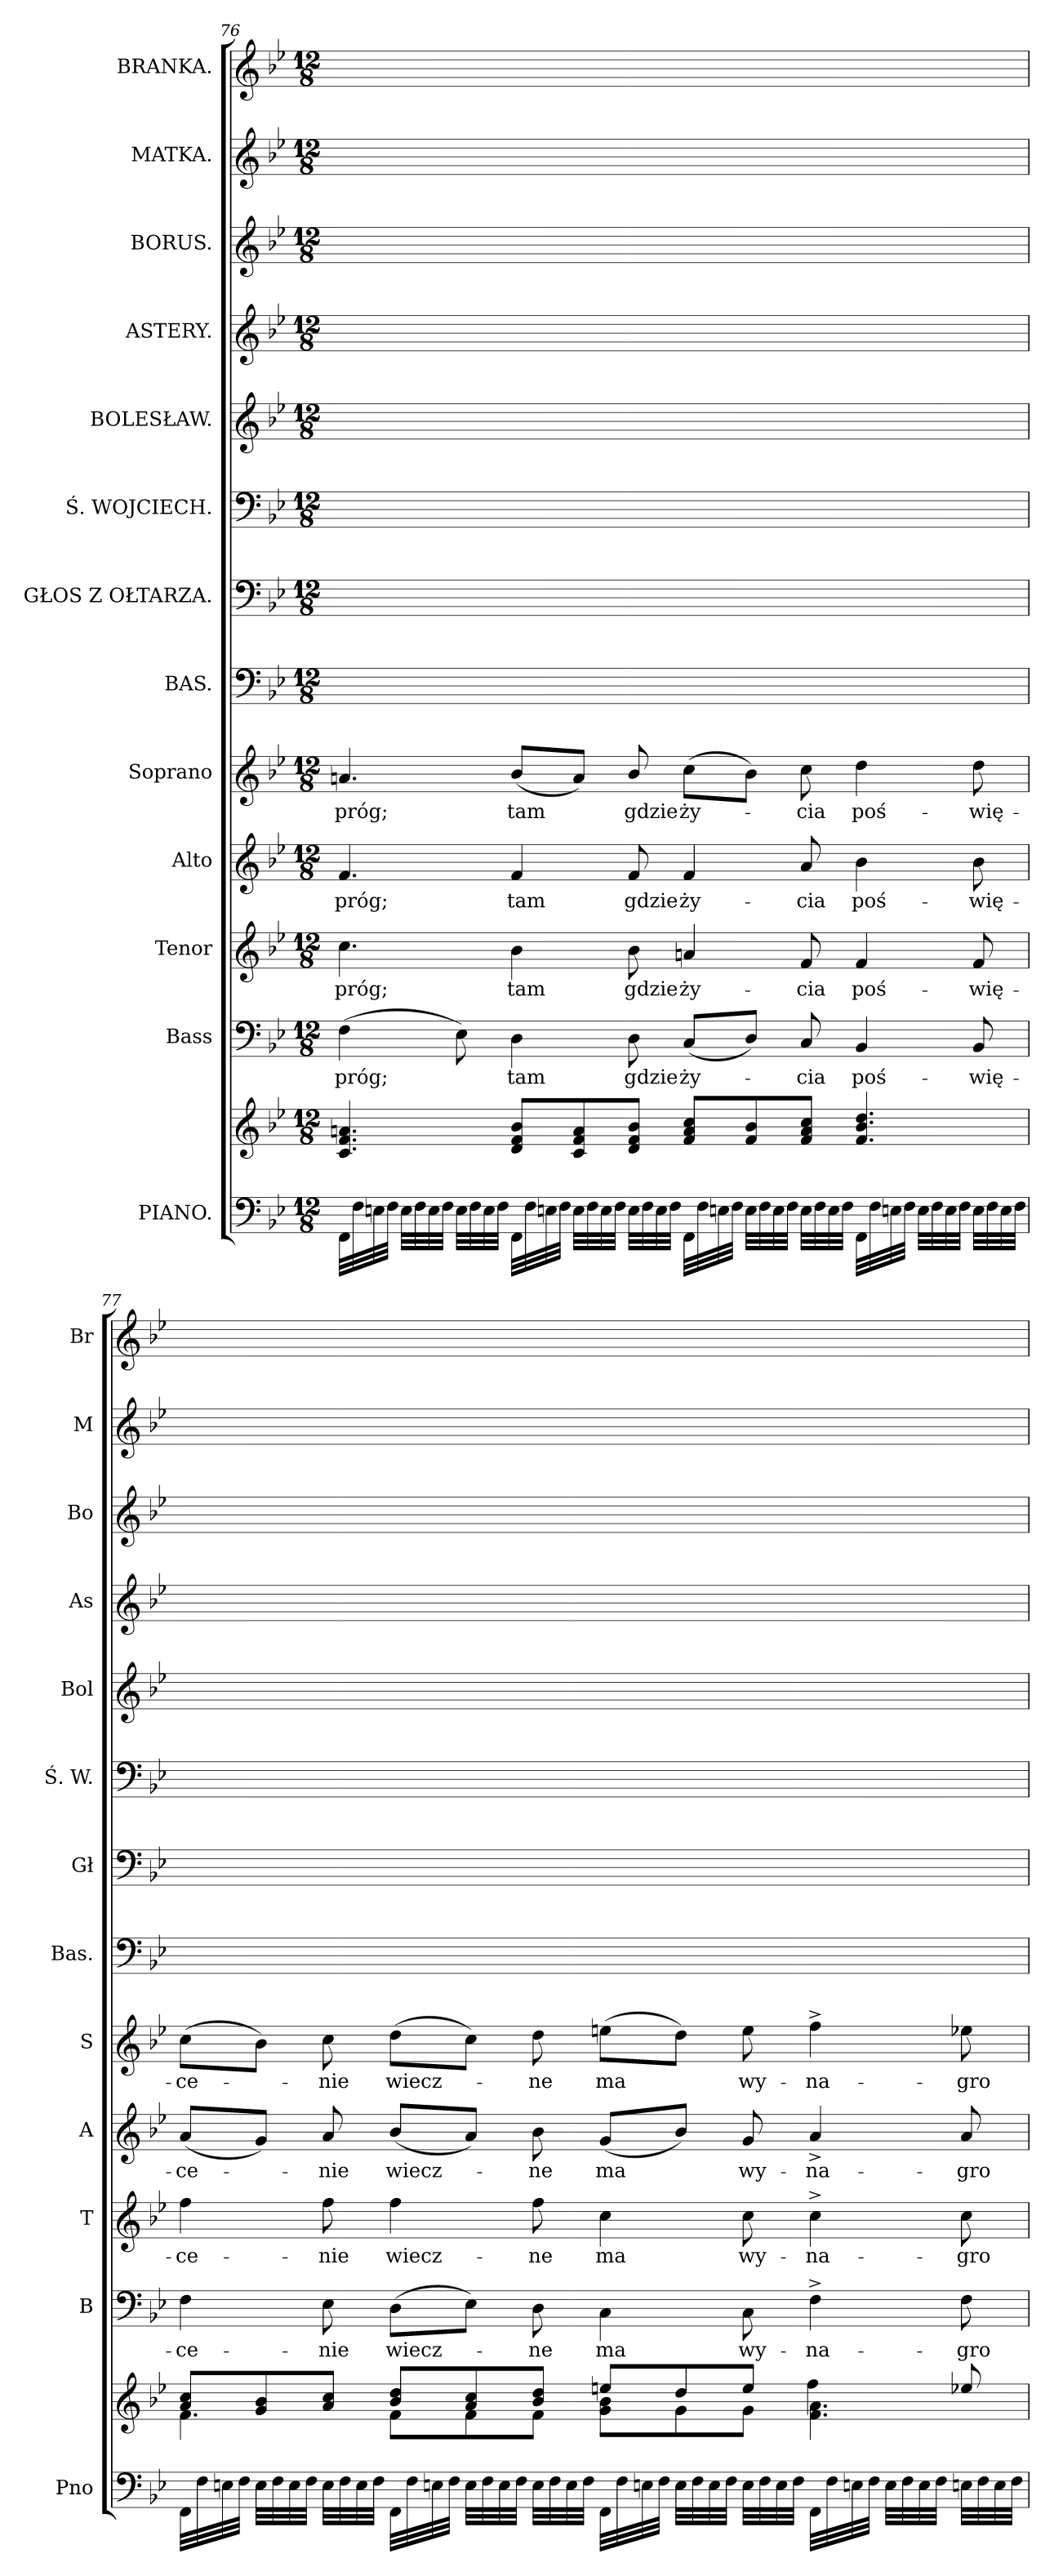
**kern	**kern	**kern	**text	**kern	**text	**kern	**text	**kern	**text	**kern	**kern	**kern	**kern	**kern	**kern	**kern	**kern
*part13	*part13	*part12	*part12	*part11	*part11	*part10	*part10	*part9	*part9	*part8	*part7	*part6	*part5	*part4	*part3	*part2	*part1
*staff14	*staff13	*staff12	*staff12	*staff11	*staff11	*staff10	*staff10	*staff9	*staff9	*staff8	*staff7	*staff6	*staff5	*staff4	*staff3	*staff2	*staff1
*I"PIANO.	*	*I"Bass	*	*I"Tenor	*	*I"Alto	*	*I"Soprano	*	*I"BAS.	*I"GŁOS Z OŁTARZA.	*I"Ś. WOJCIECH.	*I"BOLESŁAW.	*I"ASTERY.	*I"BORUS.	*I"MATKA.	*I"BRANKA.
*I'Pno	*	*I'B	*	*I'T	*	*I'A	*	*I'S	*	*I'Bas.	*I'Gł	*I'Ś. W.	*I'Bol	*I'As	*I'Bo	*I'M	*I'Br
*clefF4	*clefG2	*clefF4	*	*clefG2	*	*clefG2	*	*clefG2	*	*clefF4	*clefF4	*clefF4	*clefG2	*clefG2	*clefG2	*clefG2	*clefG2
*	*	*	*	*ITrd8c12	*	*	*	*	*	*	*	*	*ITrd8c12	*	*ITrd8c12	*	*
*k[b-e-]	*k[b-e-]	*k[b-e-]	*	*k[b-e-]	*	*k[b-e-]	*	*k[b-e-]	*	*k[b-e-]	*k[b-e-]	*k[b-e-]	*k[b-e-]	*k[b-e-]	*k[b-e-]	*k[b-e-]	*k[b-e-]
*M12/8	*M12/8	*M12/8	*	*M12/8	*	*M12/8	*	*M12/8	*	*M12/8	*M12/8	*M12/8	*M12/8	*M12/8	*M12/8	*M12/8	*M12/8
=76	=76	=76	=76	=76	=76	=76	=76	=76	=76	=76	=76	=76	=76	=76	=76	=76	=76
32FF\LLL	4.c/ 4.f/ 4.an/	(4F\	próg;	4.c\	próg;	4.f/	próg;	4.an/	próg;	1.ryy	1.ryy	1.ryy	1.ryy	1.ryy	1.ryy	1.ryy	1.ryy
32F\	.	.	.	.	.	.	.	.	.	.	.	.	.	.	.	.	.
32En\	.	.	.	.	.	.	.	.	.	.	.	.	.	.	.	.	.
32F\JJJ	.	.	.	.	.	.	.	.	.	.	.	.	.	.	.	.	.
32E\LLL	.	.	.	.	.	.	.	.	.	.	.	.	.	.	.	.	.
32F\	.	.	.	.	.	.	.	.	.	.	.	.	.	.	.	.	.
32E\	.	.	.	.	.	.	.	.	.	.	.	.	.	.	.	.	.
32F\JJJ	.	.	.	.	.	.	.	.	.	.	.	.	.	.	.	.	.
32E\LLL	.	8E-\)	.	.	.	.	.	.	.	.	.	.	.	.	.	.	.
32F\	.	.	.	.	.	.	.	.	.	.	.	.	.	.	.	.	.
32E\	.	.	.	.	.	.	.	.	.	.	.	.	.	.	.	.	.
32F\JJJ	.	.	.	.	.	.	.	.	.	.	.	.	.	.	.	.	.
32FF\LLL	8d/ 8f/ 8b-/L	4D\	tam	4B-\	tam	4f/	tam	(8b-/L	tam	.	.	.	.	.	.	.	.
32F\	.	.	.	.	.	.	.	.	.	.	.	.	.	.	.	.	.
32En\	.	.	.	.	.	.	.	.	.	.	.	.	.	.	.	.	.
32F\JJJ	.	.	.	.	.	.	.	.	.	.	.	.	.	.	.	.	.
32E\LLL	8c/ 8f/ 8a/	.	.	.	.	.	.	8a/J)	.	.	.	.	.	.	.	.	.
32F\	.	.	.	.	.	.	.	.	.	.	.	.	.	.	.	.	.
32E\	.	.	.	.	.	.	.	.	.	.	.	.	.	.	.	.	.
32F\JJJ	.	.	.	.	.	.	.	.	.	.	.	.	.	.	.	.	.
32E\LLL	8d/ 8f/ 8b-/J	8D\	gdzie	8B-\	gdzie	8f/	gdzie	8b-/	gdzie	.	.	.	.	.	.	.	.
32F\	.	.	.	.	.	.	.	.	.	.	.	.	.	.	.	.	.
32E\	.	.	.	.	.	.	.	.	.	.	.	.	.	.	.	.	.
32F\JJJ	.	.	.	.	.	.	.	.	.	.	.	.	.	.	.	.	.
32FF\LLL	8f/ 8a/ 8cc/L	(8C/L	ży-	4An/	ży-	4f/	ży-	(8cc\L	ży-	.	.	.	.	.	.	.	.
32F\	.	.	.	.	.	.	.	.	.	.	.	.	.	.	.	.	.
32En\	.	.	.	.	.	.	.	.	.	.	.	.	.	.	.	.	.
32F\JJJ	.	.	.	.	.	.	.	.	.	.	.	.	.	.	.	.	.
32E\LLL	8f/ 8b-/	8D/J)	.	.	.	.	.	8b-\J)	.	.	.	.	.	.	.	.	.
32F\	.	.	.	.	.	.	.	.	.	.	.	.	.	.	.	.	.
32E\	.	.	.	.	.	.	.	.	.	.	.	.	.	.	.	.	.
32F\JJJ	.	.	.	.	.	.	.	.	.	.	.	.	.	.	.	.	.
32E\LLL	8f/ 8a/ 8cc/J	8C/	-cia	8F/	-cia	8a/	-cia	8cc\	-cia	.	.	.	.	.	.	.	.
32F\	.	.	.	.	.	.	.	.	.	.	.	.	.	.	.	.	.
32E\	.	.	.	.	.	.	.	.	.	.	.	.	.	.	.	.	.
32F\JJJ	.	.	.	.	.	.	.	.	.	.	.	.	.	.	.	.	.
32FF\LLL	4.f/ 4.b-/ 4.dd/	4BB-/	poś-	4F/	poś-	4b-\	poś-	4dd\	poś-	.	.	.	.	.	.	.	.
32F\	.	.	.	.	.	.	.	.	.	.	.	.	.	.	.	.	.
32En\	.	.	.	.	.	.	.	.	.	.	.	.	.	.	.	.	.
32F\JJJ	.	.	.	.	.	.	.	.	.	.	.	.	.	.	.	.	.
32E\LLL	.	.	.	.	.	.	.	.	.	.	.	.	.	.	.	.	.
32F\	.	.	.	.	.	.	.	.	.	.	.	.	.	.	.	.	.
32E\	.	.	.	.	.	.	.	.	.	.	.	.	.	.	.	.	.
32F\JJJ	.	.	.	.	.	.	.	.	.	.	.	.	.	.	.	.	.
32E\LLL	.	8BB-/	-wię-	8F/	-wię-	8b-\	-wię-	8dd\	-wię-	.	.	.	.	.	.	.	.
32F\	.	.	.	.	.	.	.	.	.	.	.	.	.	.	.	.	.
32E\	.	.	.	.	.	.	.	.	.	.	.	.	.	.	.	.	.
32F\JJJ	.	.	.	.	.	.	.	.	.	.	.	.	.	.	.	.	.
=77	=77	=77	=77	=77	=77	=77	=77	=77	=77	=77	=77	=77	=77	=77	=77	=77	=77
*	*^	*	*	*	*	*	*	*	*	*	*	*	*	*	*	*	*
32FF\LLL	8a/ 8cc/L	4.f\	4F\	-ce-	4f\	-ce-	(8a/L	-ce-	(8cc\L	-ce-	1.ryy	1.ryy	1.ryy	1.ryy	1.ryy	1.ryy	1.ryy	1.ryy
32F\	.	.	.	.	.	.	.	.	.	.	.	.	.	.	.	.	.	.
32En\	.	.	.	.	.	.	.	.	.	.	.	.	.	.	.	.	.	.
32F\JJJ	.	.	.	.	.	.	.	.	.	.	.	.	.	.	.	.	.	.
32E\LLL	8g/ 8b-/	.	.	.	.	.	8g/J)	.	8b-\J)	.	.	.	.	.	.	.	.	.
32F\	.	.	.	.	.	.	.	.	.	.	.	.	.	.	.	.	.	.
32E\	.	.	.	.	.	.	.	.	.	.	.	.	.	.	.	.	.	.
32F\JJJ	.	.	.	.	.	.	.	.	.	.	.	.	.	.	.	.	.	.
32E\LLL	8a/ 8cc/J	.	8E-\	-nie	8f\	-nie	8a/	-nie	8cc\	-nie	.	.	.	.	.	.	.	.
32F\	.	.	.	.	.	.	.	.	.	.	.	.	.	.	.	.	.	.
32E\	.	.	.	.	.	.	.	.	.	.	.	.	.	.	.	.	.	.
32F\JJJ	.	.	.	.	.	.	.	.	.	.	.	.	.	.	.	.	.	.
32FF\LLL	8b-/ 8dd/L	8f\L	(8D\L	wiecz-	4f\	wiecz-	(8b-/L	wiecz-	(8dd\L	wiecz-	.	.	.	.	.	.	.	.
32F\	.	.	.	.	.	.	.	.	.	.	.	.	.	.	.	.	.	.
32En\	.	.	.	.	.	.	.	.	.	.	.	.	.	.	.	.	.	.
32F\JJJ	.	.	.	.	.	.	.	.	.	.	.	.	.	.	.	.	.	.
32E\LLL	8a/ 8cc/	8f\	8E-\J)	.	.	.	8a/J)	.	8cc\J)	.	.	.	.	.	.	.	.	.
32F\	.	.	.	.	.	.	.	.	.	.	.	.	.	.	.	.	.	.
32E\	.	.	.	.	.	.	.	.	.	.	.	.	.	.	.	.	.	.
32F\JJJ	.	.	.	.	.	.	.	.	.	.	.	.	.	.	.	.	.	.
32E\LLL	8b-/ 8dd/J	8f\J	8D\	-ne	8f\	-ne	8b-\	-ne	8dd\	-ne	.	.	.	.	.	.	.	.
32F\	.	.	.	.	.	.	.	.	.	.	.	.	.	.	.	.	.	.
32E\	.	.	.	.	.	.	.	.	.	.	.	.	.	.	.	.	.	.
32F\JJJ	.	.	.	.	.	.	.	.	.	.	.	.	.	.	.	.	.	.
32FF\LLL	8een/L	8g\ 8b-\L	4C\	ma	4c\	ma	(8g/L	ma	(8een\L	ma	.	.	.	.	.	.	.	.
32F\	.	.	.	.	.	.	.	.	.	.	.	.	.	.	.	.	.	.
32En\	.	.	.	.	.	.	.	.	.	.	.	.	.	.	.	.	.	.
32F\JJJ	.	.	.	.	.	.	.	.	.	.	.	.	.	.	.	.	.	.
32E\LLL	8dd/	8g\	.	.	.	.	8b-/J)	.	8dd\J)	.	.	.	.	.	.	.	.	.
32F\	.	.	.	.	.	.	.	.	.	.	.	.	.	.	.	.	.	.
32E\	.	.	.	.	.	.	.	.	.	.	.	.	.	.	.	.	.	.
32F\JJJ	.	.	.	.	.	.	.	.	.	.	.	.	.	.	.	.	.	.
32E\LLL	8ee/J	8g\J	8C\	wy-	8c\	wy-	8g/	wy-	8ee\	wy-	.	.	.	.	.	.	.	.
32F\	.	.	.	.	.	.	.	.	.	.	.	.	.	.	.	.	.	.
32E\	.	.	.	.	.	.	.	.	.	.	.	.	.	.	.	.	.	.
32F\JJJ	.	.	.	.	.	.	.	.	.	.	.	.	.	.	.	.	.	.
32FF\LLL	4.f\ 4.a\	4ff\	4F^\	-na-	4c^\	-na-	4a^>/	-na-	4ff^\	-na-	.	.	.	.	.	.	.	.
32F\	.	.	.	.	.	.	.	.	.	.	.	.	.	.	.	.	.	.
32En\	.	.	.	.	.	.	.	.	.	.	.	.	.	.	.	.	.	.
32F\JJJ	.	.	.	.	.	.	.	.	.	.	.	.	.	.	.	.	.	.
32E\LLL	.	.	.	.	.	.	.	.	.	.	.	.	.	.	.	.	.	.
32F\	.	.	.	.	.	.	.	.	.	.	.	.	.	.	.	.	.	.
32E\	.	.	.	.	.	.	.	.	.	.	.	.	.	.	.	.	.	.
32F\JJJ	.	.	.	.	.	.	.	.	.	.	.	.	.	.	.	.	.	.
32En\LLL	.	8ee-X/	8F\	-gro-	8c\	-gro-	8a/	-gro-	8ee-X\	-gro-	.	.	.	.	.	.	.	.
32F\	.	.	.	.	.	.	.	.	.	.	.	.	.	.	.	.	.	.
32E\	.	.	.	.	.	.	.	.	.	.	.	.	.	.	.	.	.	.
32F\JJJ	.	.	.	.	.	.	.	.	.	.	.	.	.	.	.	.	.	.
*	*v	*v	*	*	*	*	*	*	*	*	*	*	*	*	*	*	*	*
=	=	=	=	=	=	=	=	=	=	=	=	=	=	=	=	=	=
*-	*-	*-	*-	*-	*-	*-	*-	*-	*-	*-	*-	*-	*-	*-	*-	*-	*-
